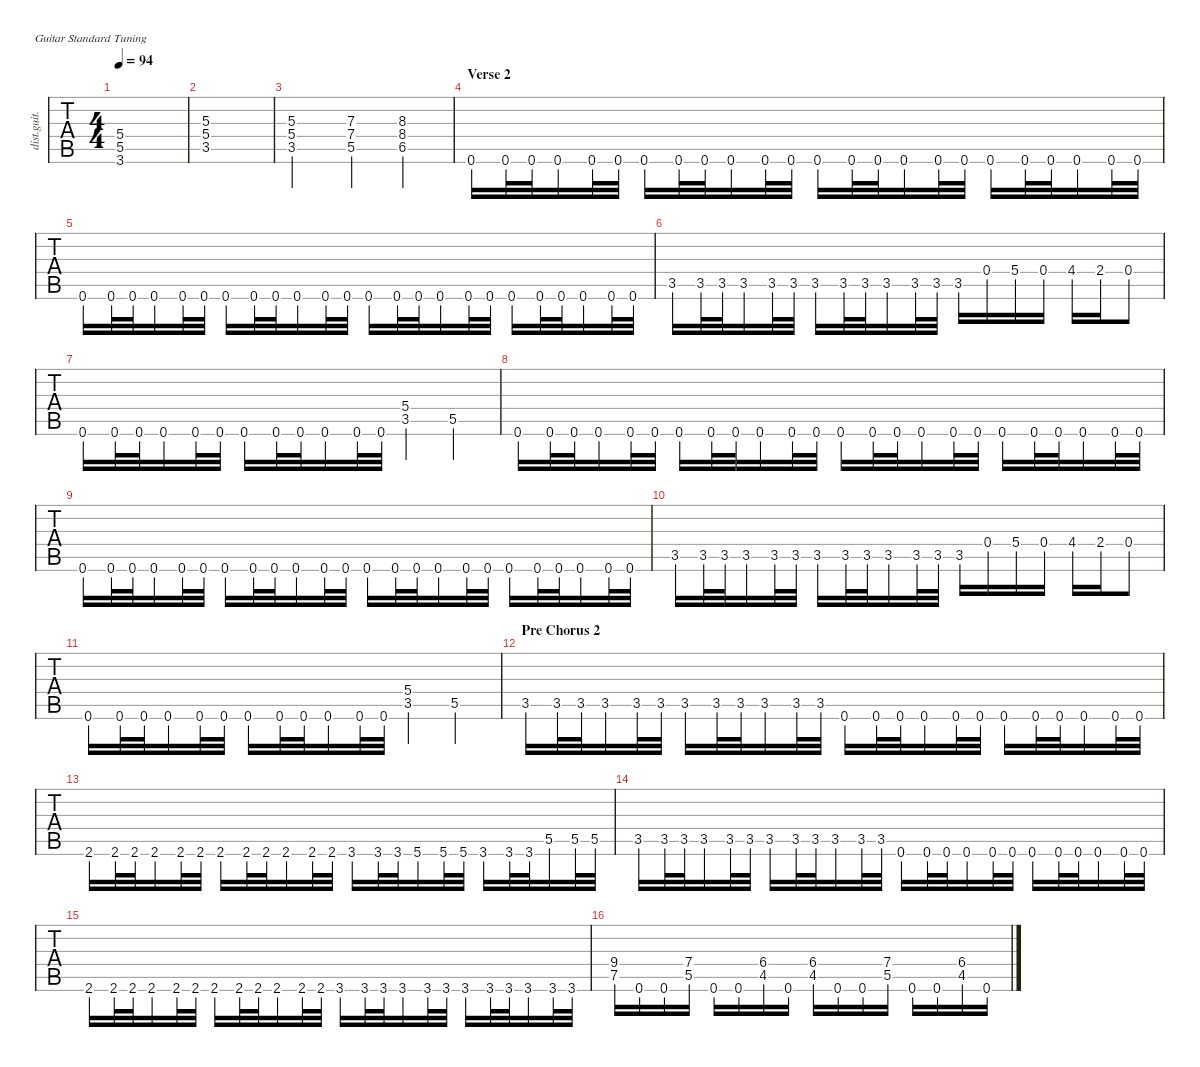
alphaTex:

\defaultSystemsLayout 4
\hideDynamics
\bracketExtendMode nobrackets
\track ("Rhythm Guitar" "dist.guit.") {instrument distortionguitar}
\staff {tabs}
\tuning (E4 B3 G3 D3 A2 E2)
\ts (4 4)
\tempo 94
\clef g2
\ks c
(5.4 5.5 3.6).1{dy f beam Up} |
(5.3 5.4 3.5).1{beam Up} |
(5.3 5.4 3.5).2{beam Up} (7.3 7.4 5.5).4{beam Up} (8.3{acc #} 8.4{acc #} 6.5{acc #}).4{beam Up} |
\section ("" "Verse 2")
0.6.16{beam Up} 0.6.32{beam Up} 0.6.32{beam Up} 0.6.16{beam Up} 0.6.32{beam Up} 0.6.32{beam Up} 0.6.16{beam Up} 0.6.32{beam Up} 0.6.32{beam Up} 0.6.16{beam Up} 0.6.32{beam Up} 0.6.32{beam Up} 0.6.16{beam Up} 0.6.32{beam Up} 0.6.32{beam Up} 0.6.16{beam Up} 0.6.32{beam Up} 0.6.32{beam Up} 0.6.16{beam Up} 0.6.32{beam Up} 0.6.32{beam Up} 0.6.16{beam Up} 0.6.32{beam Up} 0.6.32{beam Up} |
0.6.16{beam Up} 0.6.32{beam Up} 0.6.32{beam Up} 0.6.16{beam Up} 0.6.32{beam Up} 0.6.32{beam Up} 0.6.16{beam Up} 0.6.32{beam Up} 0.6.32{beam Up} 0.6.16{beam Up} 0.6.32{beam Up} 0.6.32{beam Up} 0.6.16{beam Up} 0.6.32{beam Up} 0.6.32{beam Up} 0.6.16{beam Up} 0.6.32{beam Up} 0.6.32{beam Up} 0.6.16{beam Up} 0.6.32{beam Up} 0.6.32{beam Up} 0.6.16{beam Up} 0.6.32{beam Up} 0.6.32{beam Up} |
3.5.16{beam Up} 3.5.32{beam Up} 3.5.32{beam Up} 3.5.16{beam Up} 3.5.32{beam Up} 3.5.32{beam Up} 3.5.16{beam Up} 3.5.32{beam Up} 3.5.32{beam Up} 3.5.16{beam Up} 3.5.32{beam Up} 3.5.32{beam Up} 3.5.16{beam Up} 0.4.16{beam Up} 5.4.16{beam Up} 0.4.16{beam Up} 4.4{acc #}.16{beam Up} 2.4.16{beam Up} 0.4.8{beam Up} |
0.6.16{beam Up} 0.6.32{beam Up} 0.6.32{beam Up} 0.6.16{beam Up} 0.6.32{beam Up} 0.6.32{beam Up} 0.6.16{beam Up} 0.6.32{beam Up} 0.6.32{beam Up} 0.6.16{beam Up} 0.6.32{beam Up} 0.6.32{beam Up} (5.4 3.5).4{beam Up} 5.5.4{beam Up} |
0.6.16{beam Up} 0.6.32{beam Up} 0.6.32{beam Up} 0.6.16{beam Up} 0.6.32{beam Up} 0.6.32{beam Up} 0.6.16{beam Up} 0.6.32{beam Up} 0.6.32{beam Up} 0.6.16{beam Up} 0.6.32{beam Up} 0.6.32{beam Up} 0.6.16{beam Up} 0.6.32{beam Up} 0.6.32{beam Up} 0.6.16{beam Up} 0.6.32{beam Up} 0.6.32{beam Up} 0.6.16{beam Up} 0.6.32{beam Up} 0.6.32{beam Up} 0.6.16{beam Up} 0.6.32{beam Up} 0.6.32{beam Up} |
0.6.16{beam Up} 0.6.32{beam Up} 0.6.32{beam Up} 0.6.16{beam Up} 0.6.32{beam Up} 0.6.32{beam Up} 0.6.16{beam Up} 0.6.32{beam Up} 0.6.32{beam Up} 0.6.16{beam Up} 0.6.32{beam Up} 0.6.32{beam Up} 0.6.16{beam Up} 0.6.32{beam Up} 0.6.32{beam Up} 0.6.16{beam Up} 0.6.32{beam Up} 0.6.32{beam Up} 0.6.16{beam Up} 0.6.32{beam Up} 0.6.32{beam Up} 0.6.16{beam Up} 0.6.32{beam Up} 0.6.32{beam Up} |
3.5.16{beam Up} 3.5.32{beam Up} 3.5.32{beam Up} 3.5.16{beam Up} 3.5.32{beam Up} 3.5.32{beam Up} 3.5.16{beam Up} 3.5.32{beam Up} 3.5.32{beam Up} 3.5.16{beam Up} 3.5.32{beam Up} 3.5.32{beam Up} 3.5.16{beam Up} 0.4.16{beam Up} 5.4.16{beam Up} 0.4.16{beam Up} 4.4{acc #}.16{beam Up} 2.4.16{beam Up} 0.4.8{beam Up} |
0.6.16{beam Up} 0.6.32{beam Up} 0.6.32{beam Up} 0.6.16{beam Up} 0.6.32{beam Up} 0.6.32{beam Up} 0.6.16{beam Up} 0.6.32{beam Up} 0.6.32{beam Up} 0.6.16{beam Up} 0.6.32{beam Up} 0.6.32{beam Up} (5.4 3.5).4{beam Up} 5.5.4{beam Up} |
\section ("" "Pre Chorus 2")
3.5.16{beam Up} 3.5.32{beam Up} 3.5.32{beam Up} 3.5.16{beam Up} 3.5.32{beam Up} 3.5.32{beam Up} 3.5.16{beam Up} 3.5.32{beam Up} 3.5.32{beam Up} 3.5.16{beam Up} 3.5.32{beam Up} 3.5.32{beam Up} 0.6.16{beam Up} 0.6.32{beam Up} 0.6.32{beam Up} 0.6.16{beam Up} 0.6.32{beam Up} 0.6.32{beam Up} 0.6.16{beam Up} 0.6.32{beam Up} 0.6.32{beam Up} 0.6.16{beam Up} 0.6.32{beam Up} 0.6.32{beam Up} |
2.6{acc #}.16{beam Up} 2.6{acc #}.32{beam Up} 2.6{acc #}.32{beam Up} 2.6{acc #}.16{beam Up} 2.6{acc #}.32{beam Up} 2.6{acc #}.32{beam Up} 2.6{acc #}.16{beam Up} 2.6{acc #}.32{beam Up} 2.6{acc #}.32{beam Up} 2.6{acc #}.16{beam Up} 2.6{acc #}.32{beam Up} 2.6{acc #}.32{beam Up} 3.6.16{beam Up} 3.6.32{beam Up} 3.6.32{beam Up} 5.6.16{beam Up} 5.6.32{beam Up} 5.6.32{beam Up} 3.6.16{beam Up} 3.6.32{beam Up} 3.6.32{beam Up} 5.5.16{beam Up} 5.5.32{beam Up} 5.5.32{beam Up} |
3.5.16{beam Up} 3.5.32{beam Up} 3.5.32{beam Up} 3.5.16{beam Up} 3.5.32{beam Up} 3.5.32{beam Up} 3.5.16{beam Up} 3.5.32{beam Up} 3.5.32{beam Up} 3.5.16{beam Up} 3.5.32{beam Up} 3.5.32{beam Up} 0.6.16{beam Up} 0.6.32{beam Up} 0.6.32{beam Up} 0.6.16{beam Up} 0.6.32{beam Up} 0.6.32{beam Up} 0.6.16{beam Up} 0.6.32{beam Up} 0.6.32{beam Up} 0.6.16{beam Up} 0.6.32{beam Up} 0.6.32{beam Up} |
2.6{acc #}.16{beam Up} 2.6{acc #}.32{beam Up} 2.6{acc #}.32{beam Up} 2.6{acc #}.16{beam Up} 2.6{acc #}.32{beam Up} 2.6{acc #}.32{beam Up} 2.6{acc #}.16{beam Up} 2.6{acc #}.32{beam Up} 2.6{acc #}.32{beam Up} 2.6{acc #}.16{beam Up} 2.6{acc #}.32{beam Up} 2.6{acc #}.32{beam Up} 3.6.16{beam Up} 3.6.32{beam Up} 3.6.32{beam Up} 3.6.16{beam Up} 3.6.32{beam Up} 3.6.32{beam Up} 3.6.16{beam Up} 3.6.32{beam Up} 3.6.32{beam Up} 3.6.16{beam Up} 3.6.32{beam Up} 3.6.32{beam Up} |
(9.4 7.5).16{beam Up} 0.6.16{beam Up} 0.6.16{beam Up} (7.4 5.5).16{beam Up} 0.6.16{beam Up} 0.6.16{beam Up} (6.4{acc #} 4.5{acc #}).16{beam Up} 0.6.16{beam Up} (6.4{acc #} 4.5{acc #}).16{beam Up} 0.6.16{beam Up} 0.6.16{beam Up} (7.4 5.5).16{beam Up} 0.6.16{beam Up} 0.6.16{beam Up} (6.4{acc #} 4.5{acc #}).16{beam Up} 0.6.16{beam Up}
